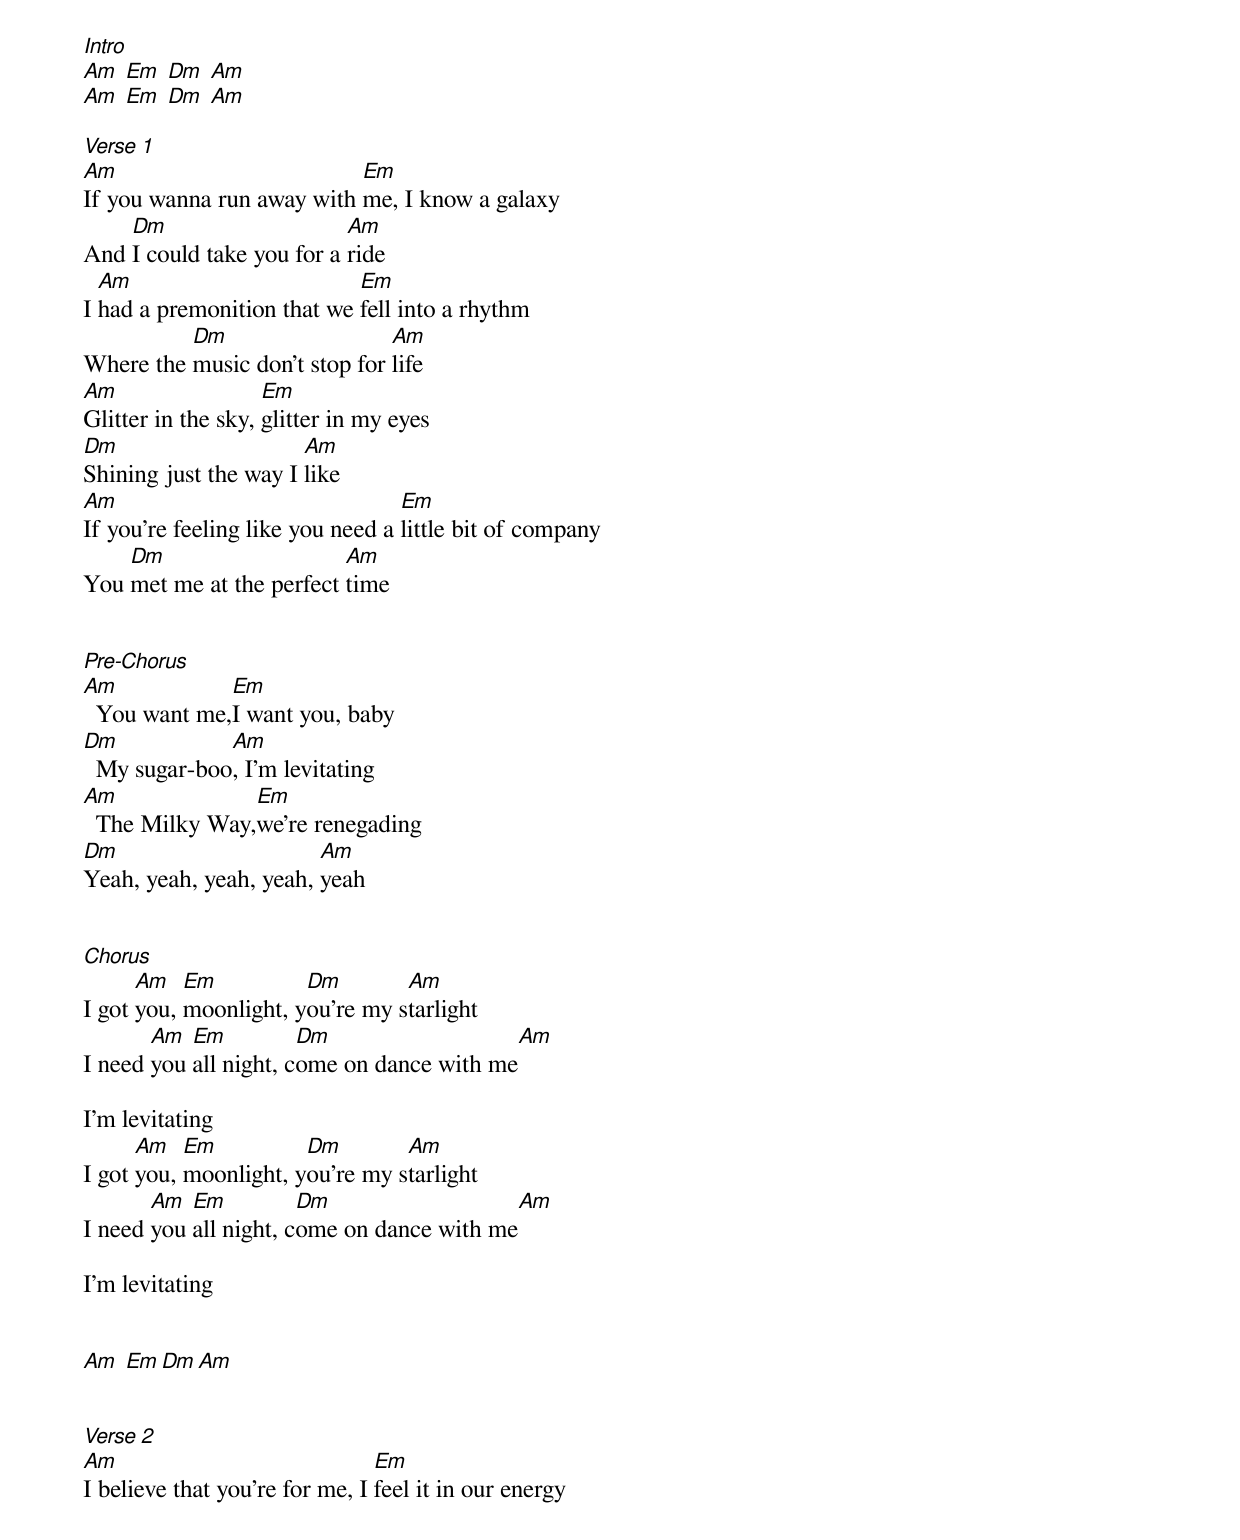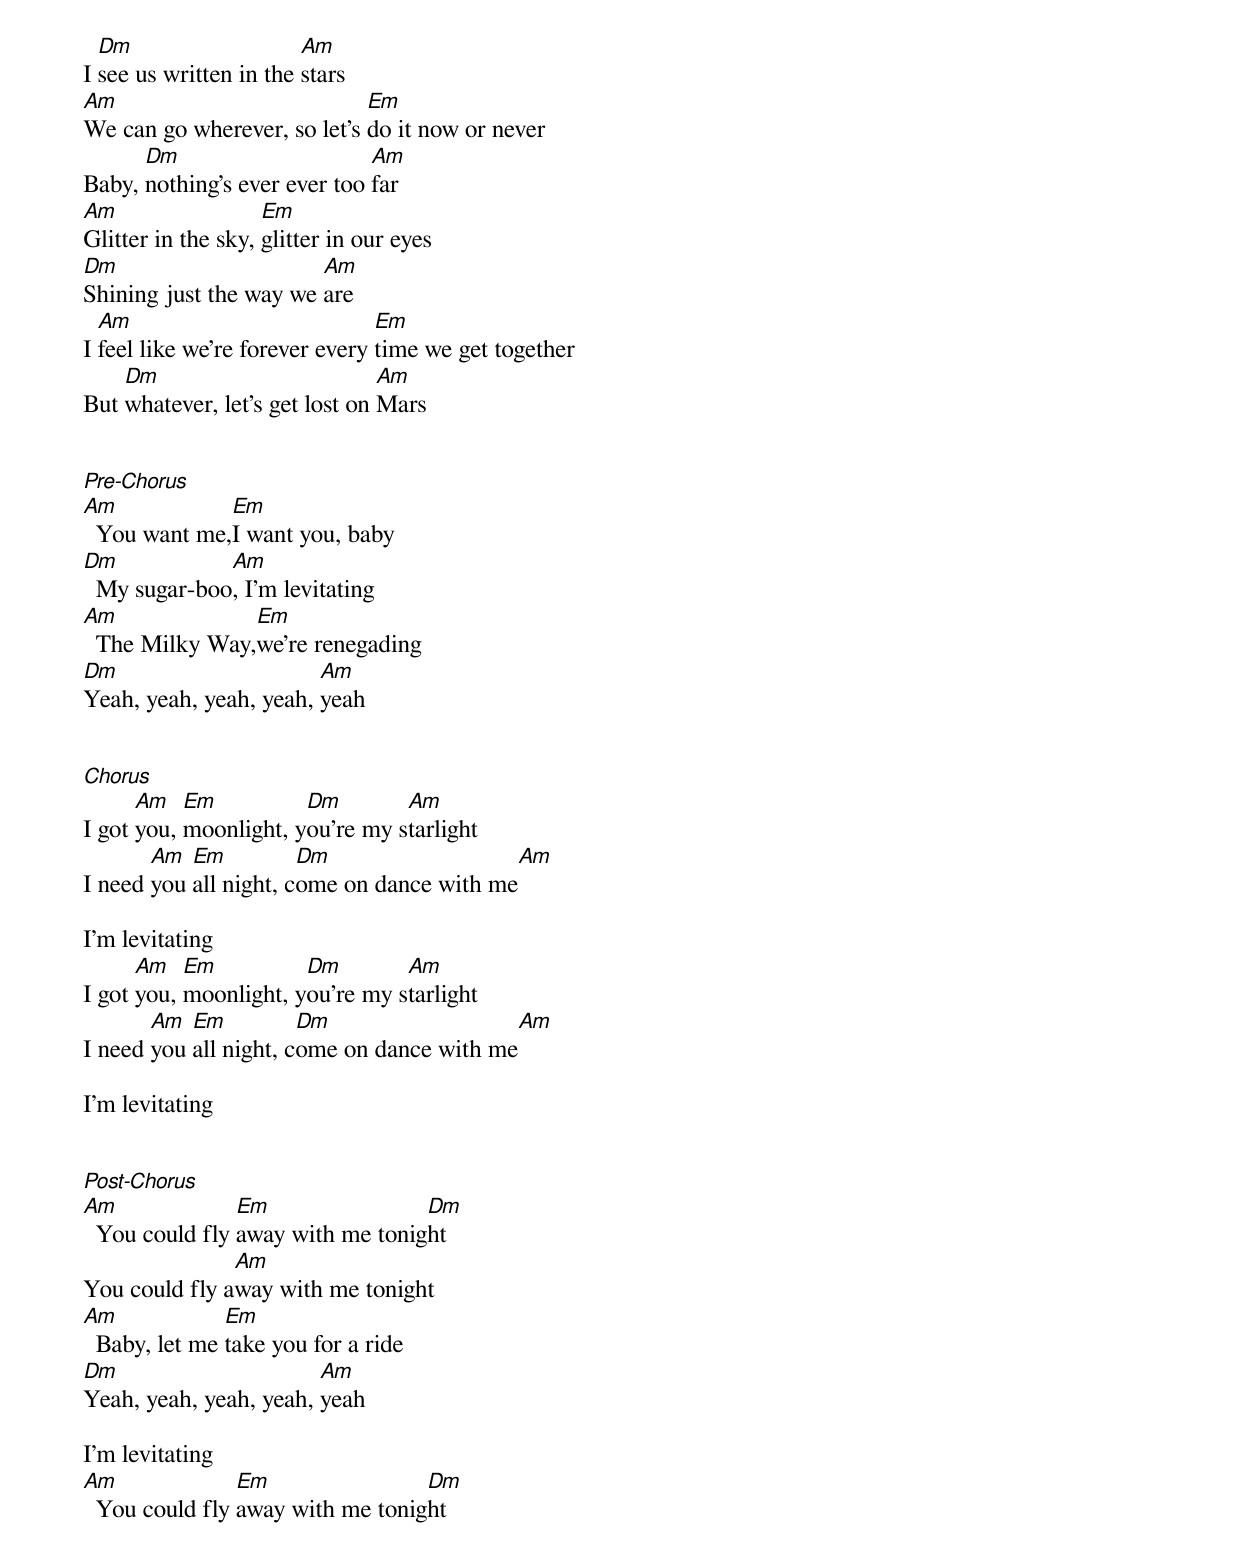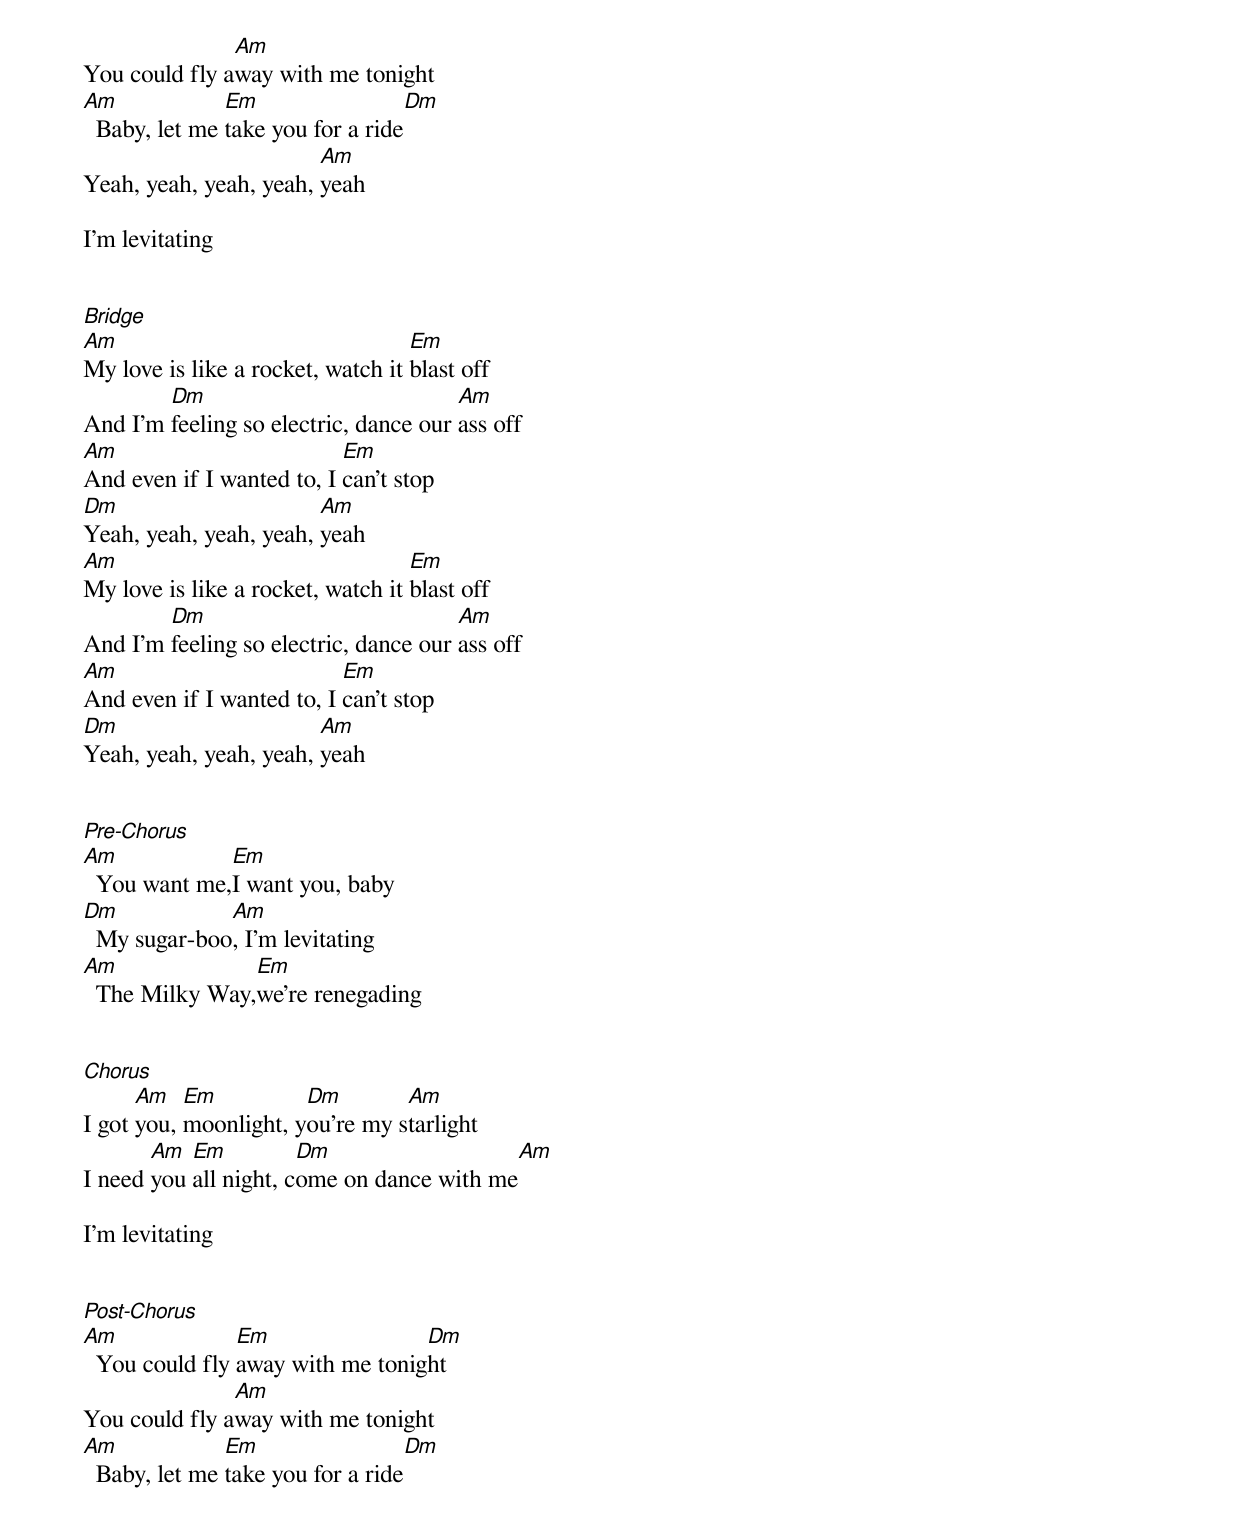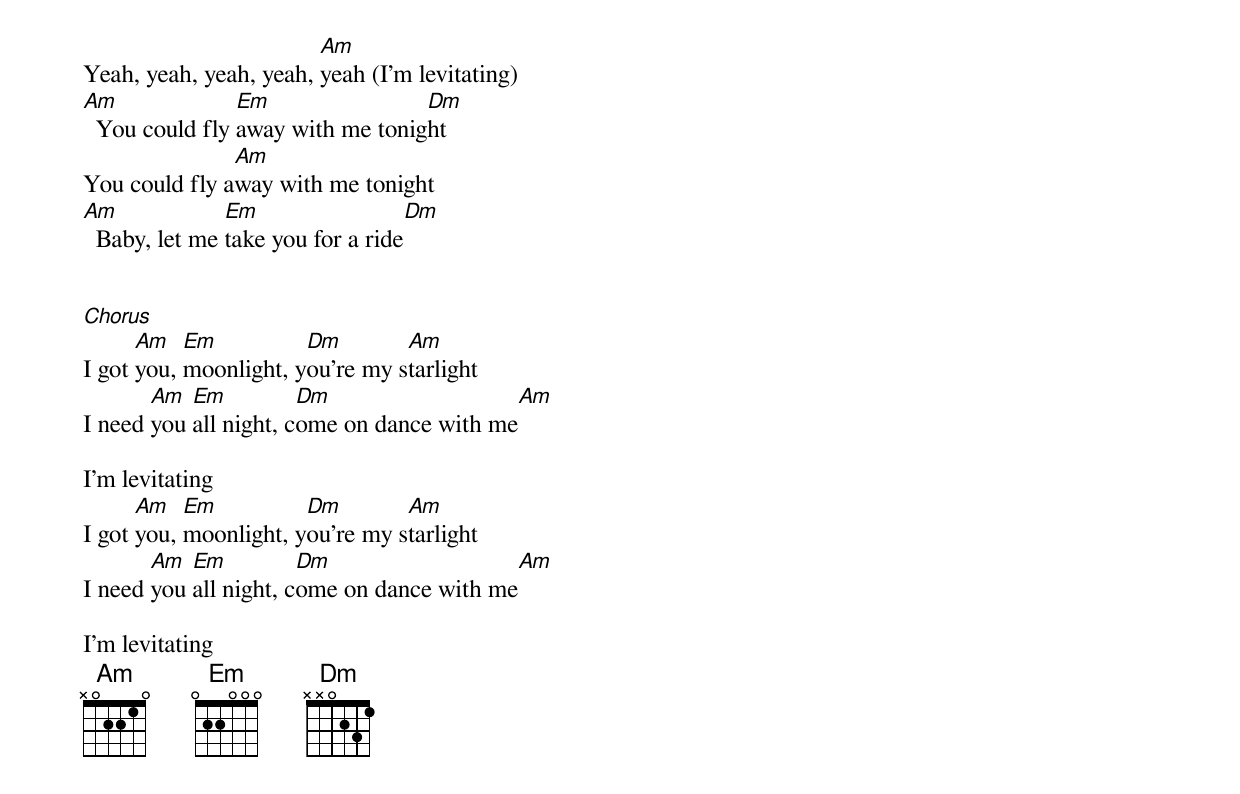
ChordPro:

[Intro]
[Am] [Em] [Dm] [Am]
[Am] [Em] [Dm] [Am]

[Verse 1]
[Am]If you wanna run away with [Em]me, I know a galaxy
And [Dm]I could take you for a [Am]ride
I [Am]had a premonition that we [Em]fell into a rhythm
Where the [Dm]music don't stop for [Am]life
[Am]Glitter in the sky, [Em]glitter in my eyes
[Dm]Shining just the way I [Am]like
[Am]If you're feeling like you need a [Em]little bit of company
You [Dm]met me at the perfect [Am]time


[Pre-Chorus]
[Am]  You want me,[Em]I want you, baby
[Dm]  My sugar-boo[Am], I'm levitating
[Am]  The Milky Way,[Em]we're renegading
[Dm]Yeah, yeah, yeah, yeah, [Am]yeah


[Chorus]
I got [Am]you, [Em]moonlight, y[Dm]ou're my s[Am]tarlight
I need [Am]you [Em]all night, c[Dm]ome on dance with me[Am]

I'm levitating
I got [Am]you, [Em]moonlight, y[Dm]ou're my s[Am]tarlight
I need [Am]you [Em]all night, c[Dm]ome on dance with me[Am]

I'm levitating


[Am] [Em][Dm][Am]


[Verse 2]
[Am]I believe that you're for me, I [Em]feel it in our energy
I [Dm]see us written in the [Am]stars
[Am]We can go wherever, so let's [Em]do it now or never
Baby, [Dm]nothing's ever ever too [Am]far
[Am]Glitter in the sky, [Em]glitter in our eyes
[Dm]Shining just the way we [Am]are
I [Am]feel like we're forever every [Em]time we get together
But [Dm]whatever, let's get lost on [Am]Mars


[Pre-Chorus]
[Am]  You want me,[Em]I want you, baby
[Dm]  My sugar-boo[Am], I'm levitating
[Am]  The Milky Way,[Em]we're renegading
[Dm]Yeah, yeah, yeah, yeah, [Am]yeah


[Chorus]
I got [Am]you, [Em]moonlight, y[Dm]ou're my s[Am]tarlight
I need [Am]you [Em]all night, c[Dm]ome on dance with me[Am]

I'm levitating
I got [Am]you, [Em]moonlight, y[Dm]ou're my s[Am]tarlight
I need [Am]you [Em]all night, c[Dm]ome on dance with me[Am]

I'm levitating


[Post-Chorus]
[Am]  You could fly [Em]away with me tonig[Dm]ht
You could fly a[Am]way with me tonight
[Am]  Baby, let me [Em]take you for a ride
[Dm]Yeah, yeah, yeah, yeah, [Am]yeah

I'm levitating
[Am]  You could fly [Em]away with me tonig[Dm]ht
You could fly a[Am]way with me tonight
[Am]  Baby, let me [Em]take you for a ride[Dm]
Yeah, yeah, yeah, yeah, [Am]yeah

I'm levitating


[Bridge]
[Am]My love is like a rocket, watch it [Em]blast off
And I'm [Dm]feeling so electric, dance our [Am]ass off
[Am]And even if I wanted to, I [Em]can't stop
[Dm]Yeah, yeah, yeah, yeah, [Am]yeah
[Am]My love is like a rocket, watch it [Em]blast off
And I'm [Dm]feeling so electric, dance our [Am]ass off
[Am]And even if I wanted to, I [Em]can't stop
[Dm]Yeah, yeah, yeah, yeah, [Am]yeah


[Pre-Chorus]
[Am]  You want me,[Em]I want you, baby
[Dm]  My sugar-boo[Am], I'm levitating
[Am]  The Milky Way,[Em]we're renegading


[Chorus]
I got [Am]you, [Em]moonlight, y[Dm]ou're my s[Am]tarlight
I need [Am]you [Em]all night, c[Dm]ome on dance with me[Am]

I'm levitating


[Post-Chorus]
[Am]  You could fly [Em]away with me tonig[Dm]ht
You could fly a[Am]way with me tonight
[Am]  Baby, let me [Em]take you for a ride[Dm]
Yeah, yeah, yeah, yeah, [Am]yeah (I'm levitating)
[Am]  You could fly [Em]away with me tonig[Dm]ht
You could fly a[Am]way with me tonight
[Am]  Baby, let me [Em]take you for a ride[Dm]


[Chorus]
I got [Am]you, [Em]moonlight, y[Dm]ou're my s[Am]tarlight
I need [Am]you [Em]all night, c[Dm]ome on dance with me[Am]

I'm levitating
I got [Am]you, [Em]moonlight, y[Dm]ou're my s[Am]tarlight
I need [Am]you [Em]all night, c[Dm]ome on dance with me[Am]

I'm levitating
